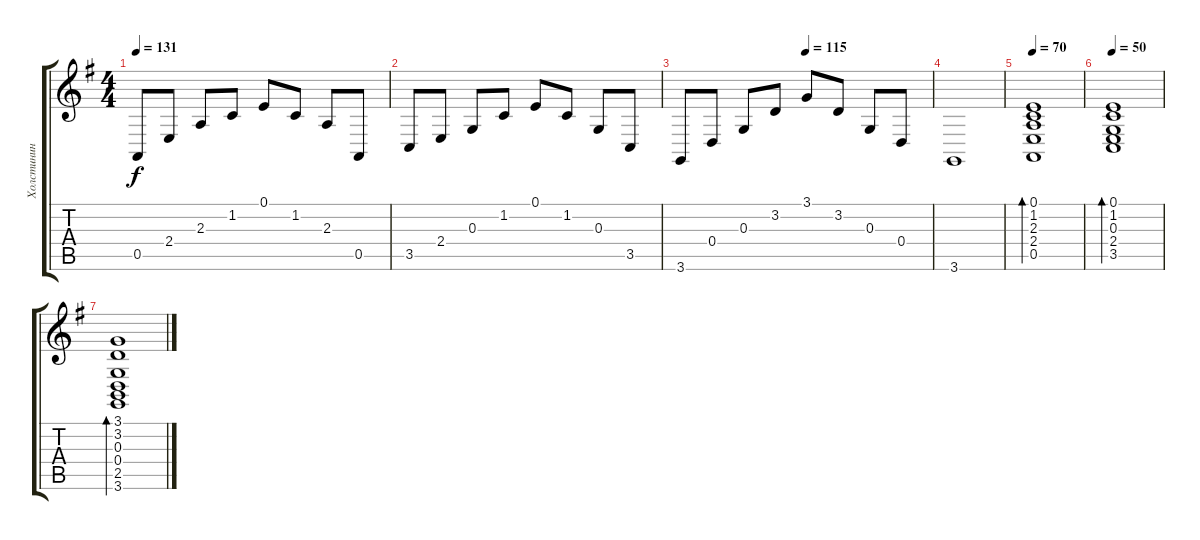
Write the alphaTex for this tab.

\track ("Холстинин" "Холстинин") {instrument acousticgrandpiano}
\staff {score tabs}
\tuning (E4 B3 G3 D3 A2 E2) {hide}
\ts (4 4)
\tempo 131
\clef g2
\ks g
0.5.8{dy f} 2.4.8 2.3.8 1.2.8 0.1.8 1.2.8 2.3.8 0.5.8 |
3.5.8 2.4.8 0.3.8 1.2.8 0.1.8 1.2.8 0.3.8 3.5.8 |
\tempo (115 0.5)
3.6.8 0.4.8 0.3.8 3.2.8 3.1.8 3.2.8 0.3.8 0.4.8 |
3.6.1 |
\tempo 70
(0.1 1.2 2.3 2.4 0.5).1{bd 120} |
\tempo 50
(0.1 1.2 0.3 2.4 3.5).1{bd 240} |
(3.1 3.2 0.3 0.4 2.5 3.6).1{bd 480}
